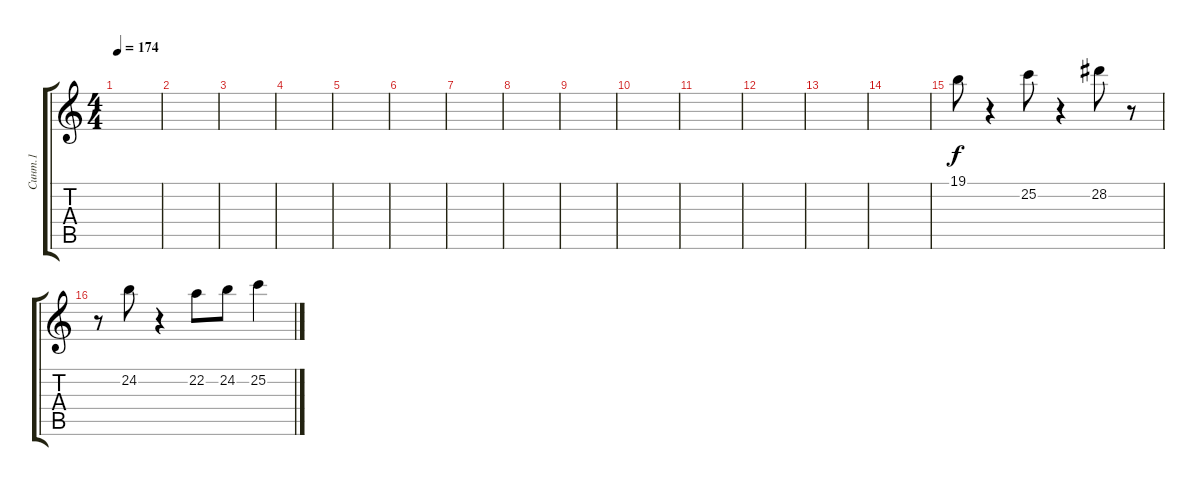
\track ("Синт.1" "Синт.1") {instrument tubularbells}
\staff {score tabs}
\tuning (E4 B3 G3 D3 A2 E2) {hide}
\ts (4 4)
\tempo 174
\clef g2
\ks c
|
|
|
|
|
|
|
|
|
|
|
|
|
|
19.1.8{volume 7 balance 8 instrument orchestrahit} r.4 25.2.8 r.4 28.2.8 r.8 |
r.8 24.2.8 r.4 22.2.8 24.2.8 25.2.4
